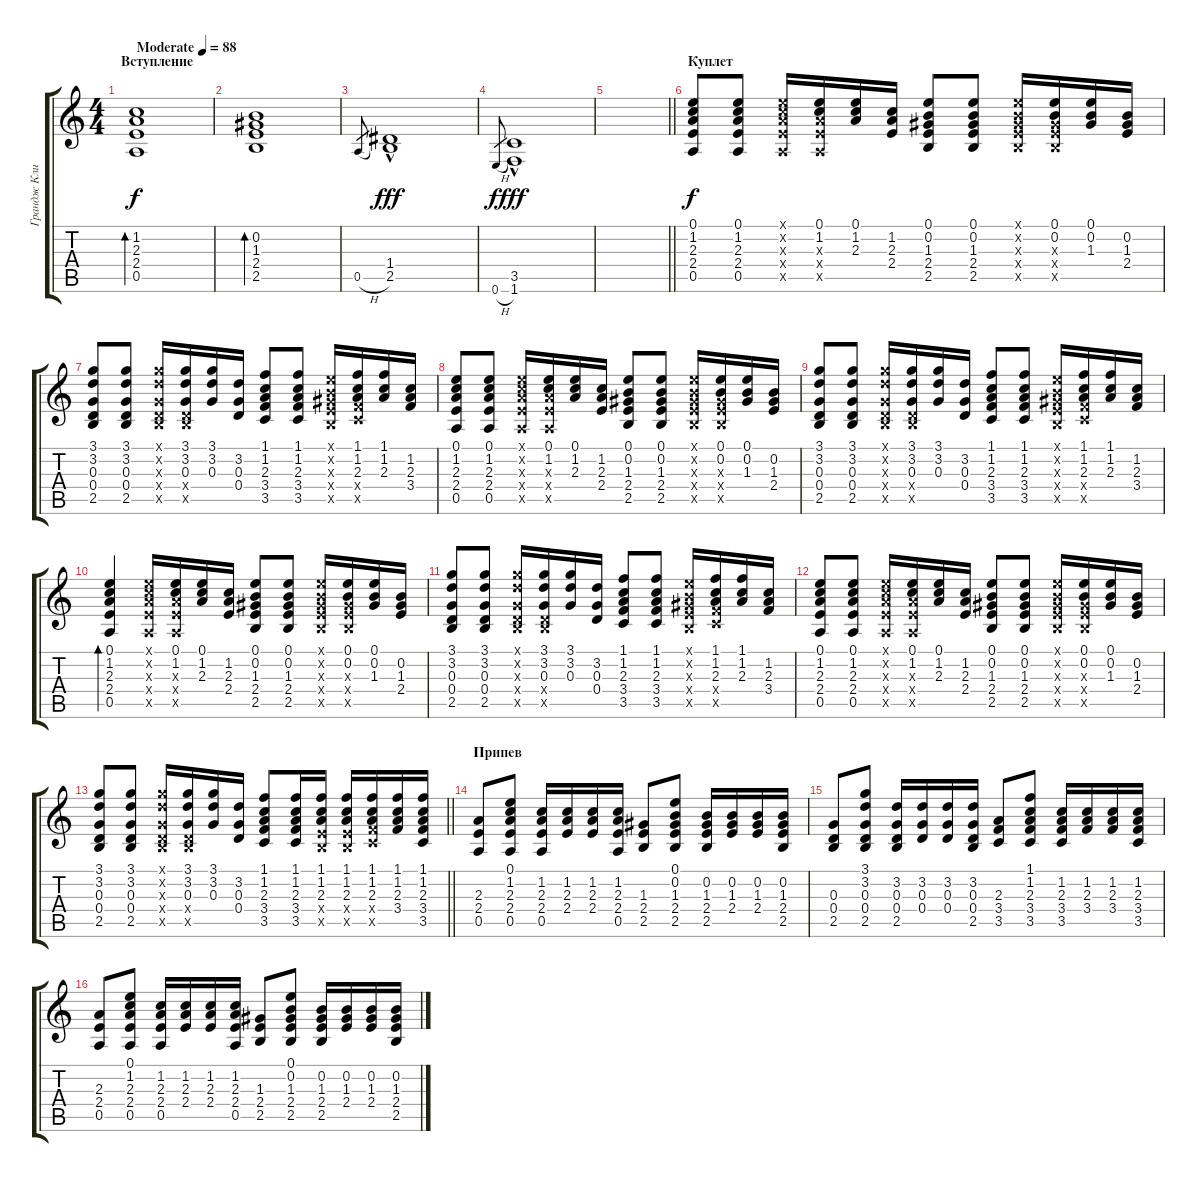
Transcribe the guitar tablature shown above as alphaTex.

\track ("Грандж Клин" "Грандж Кли") {instrument electricguitarjazz}
\staff {score tabs}
\tuning (E4 B3 G3 D3 A2 E2) {hide}
\ts (4 4)
\section ("" "Вступление")
\tempo (88 "Moderate")
\clef g2
\ks c
(1.2 2.3 2.4 0.5).1{bd 240 dy f instrument electricguitarjazz} |
(0.2 1.3 2.4 2.5).1{bd 240} |
0.5{h}.8{gr} (1.4 2.5{hac}).1{dy fff} |
0.6{h}.8{gr dy f} (3.5 1.6{hac}).1{dy fff} |
\barLineRight lightlight
|
\section ("" "Куплет")
(0.1 1.2 2.3 2.4 0.5).8{dy f} (0.1 1.2 2.3 2.4 0.5).8 (0.1{x} 1.2{x} 2.3{x} 2.4{x} 0.5{x}).16 (0.1 1.2 2.3{x} 2.4{x} 0.5{x}).16 (0.1 1.2 2.3).16 (1.2 2.3 2.4).16 (0.1 0.2 1.3 2.4 2.5).8 (0.1 0.2 1.3 2.4 2.5).8 (0.1{x} 0.2{x} 1.3{x} 2.4{x} 2.5{x}).16 (0.1 0.2 1.3{x} 2.4{x} 2.5{x}).16 (0.1 0.2 1.3).16 (0.2 1.3 2.4).16 |
(3.1 3.2 0.3 0.4 2.5).8 (3.1 3.2 0.3 0.4 2.5).8 (3.1{x} 3.2{x} 0.3{x} 0.4{x} 2.5{x}).16 (3.1 3.2 0.3 0.4{x} 2.5{x}).16 (3.1 3.2 0.3).16 (3.2 0.3 0.4).16 (1.1 1.2 2.3 3.4 3.5).8 (1.1 1.2 2.3 3.4 3.5).8 (0.1{x} 0.2{x} 1.3{x} 2.4{x} 2.5{x}).16 (1.1 1.2 2.3 3.4{x} 3.5{x}).16 (1.1 1.2 2.3).16 (1.2 2.3 3.4).16 |
(0.1 1.2 2.3 2.4 0.5).8 (0.1 1.2 2.3 2.4 0.5).8 (0.1{x} 1.2{x} 2.3{x} 2.4{x} 0.5{x}).16 (0.1 1.2 2.3{x} 2.4{x} 0.5{x}).16 (0.1 1.2 2.3).16 (1.2 2.3 2.4).16 (0.1 0.2 1.3 2.4 2.5).8 (0.1 0.2 1.3 2.4 2.5).8 (0.1{x} 0.2{x} 1.3{x} 2.4{x} 2.5{x}).16 (0.1 0.2 1.3{x} 2.4{x} 2.5{x}).16 (0.1 0.2 1.3).16 (0.2 1.3 2.4).16 |
(3.1 3.2 0.3 0.4 2.5).8 (3.1 3.2 0.3 0.4 2.5).8 (3.1{x} 3.2{x} 0.3{x} 0.4{x} 2.5{x}).16 (3.1 3.2 0.3 0.4{x} 2.5{x}).16 (3.1 3.2 0.3).16 (3.2 0.3 0.4).16 (1.1 1.2 2.3 3.4 3.5).8 (1.1 1.2 2.3 3.4 3.5).8 (0.1{x} 0.2{x} 1.3{x} 2.4{x} 2.5{x}).16 (1.1 1.2 2.3 3.4{x} 3.5{x}).16 (1.1 1.2 2.3).16 (1.2 2.3 3.4).16 |
(0.1 1.2 2.3 2.4 0.5).4{bd 60} (0.1{x} 1.2{x} 2.3{x} 2.4{x} 0.5{x}).16 (0.1 1.2 2.3{x} 2.4{x} 0.5{x}).16 (0.1 1.2 2.3).16 (1.2 2.3 2.4).16 (0.1 0.2 1.3 2.4 2.5).8 (0.1 0.2 1.3 2.4 2.5).8 (0.1{x} 0.2{x} 1.3{x} 2.4{x} 2.5{x}).16 (0.1 0.2 1.3{x} 2.4{x} 2.5{x}).16 (0.1 0.2 1.3).16 (0.2 1.3 2.4).16 |
(3.1 3.2 0.3 0.4 2.5).8 (3.1 3.2 0.3 0.4 2.5).8 (3.1{x} 3.2{x} 0.3{x} 0.4{x} 2.5{x}).16 (3.1 3.2 0.3 0.4{x} 2.5{x}).16 (3.1 3.2 0.3).16 (3.2 0.3 0.4).16 (1.1 1.2 2.3 3.4 3.5).8 (1.1 1.2 2.3 3.4 3.5).8 (0.1{x} 0.2{x} 1.3{x} 2.4{x} 2.5{x}).16 (1.1 1.2 2.3 3.4{x} 3.5{x}).16 (1.1 1.2 2.3).16 (1.2 2.3 3.4).16 |
(0.1 1.2 2.3 2.4 0.5).8 (0.1 1.2 2.3 2.4 0.5).8 (0.1{x} 1.2{x} 2.3{x} 2.4{x} 0.5{x}).16 (0.1 1.2 2.3{x} 2.4{x} 0.5{x}).16 (0.1 1.2 2.3).16 (1.2 2.3 2.4).16 (0.1 0.2 1.3 2.4 2.5).8 (0.1 0.2 1.3 2.4 2.5).8 (0.1{x} 0.2{x} 1.3{x} 2.4{x} 2.5{x}).16 (0.1 0.2 1.3{x} 2.4{x} 2.5{x}).16 (0.1 0.2 1.3).16 (0.2 1.3 2.4).16 |
\barLineRight lightlight
(3.1 3.2 0.3 0.4 2.5).8 (3.1 3.2 0.3 0.4 2.5).8 (3.1{x} 3.2{x} 0.3{x} 0.4{x} 2.5{x}).16 (3.1 3.2 0.3 0.4{x} 2.5{x}).16 (3.1 3.2 0.3).16 (3.2 0.3 0.4).16 (1.1 1.2 2.3 3.4 3.5).8 (1.1 1.2 2.3 3.4 3.5).16 (1.1 1.2 2.3 2.4{x} 2.5{x}).16 (1.1 1.2 2.3 2.4{x} 2.5{x}).16 (1.1 1.2 2.3 3.4{x} 3.5{x}).16 (1.1 1.2 2.3 3.4).16 (1.1 1.2 2.3 3.4 3.5).16 |
\section ("" "Припев")
(2.3 2.4 0.5).8 (0.1 1.2 2.3 2.4 0.5).8 (1.2 2.3 2.4 0.5).16 (1.2 2.3 2.4).16 (1.2 2.3 2.4).16 (1.2 2.3 2.4 0.5).16 (1.3 2.4 2.5).8 (0.1 0.2 1.3 2.4 2.5).8 (0.2 1.3 2.4 2.5).16 (0.2 1.3 2.4).16 (0.2 1.3 2.4).16 (0.2 1.3 2.4 2.5).16 |
(0.3 0.4 2.5).8 (3.1 3.2 0.3 0.4 2.5).8 (3.2 0.3 0.4 2.5).16 (3.2 0.3 0.4).16 (3.2 0.3 0.4).16 (3.2 0.3 0.4 2.5).16 (2.3 3.4 3.5).8 (1.1 1.2 2.3 3.4 3.5).8 (1.2 2.3 3.4 3.5).16 (1.2 2.3 3.4).16 (1.2 2.3 3.4).16 (1.2 2.3 3.4 3.5).16 |
(2.3 2.4 0.5).8 (0.1 1.2 2.3 2.4 0.5).8 (1.2 2.3 2.4 0.5).16 (1.2 2.3 2.4).16 (1.2 2.3 2.4).16 (1.2 2.3 2.4 0.5).16 (1.3 2.4 2.5).8 (0.1 0.2 1.3 2.4 2.5).8 (0.2 1.3 2.4 2.5).16 (0.2 1.3 2.4).16 (0.2 1.3 2.4).16 (0.2 1.3 2.4 2.5).16
